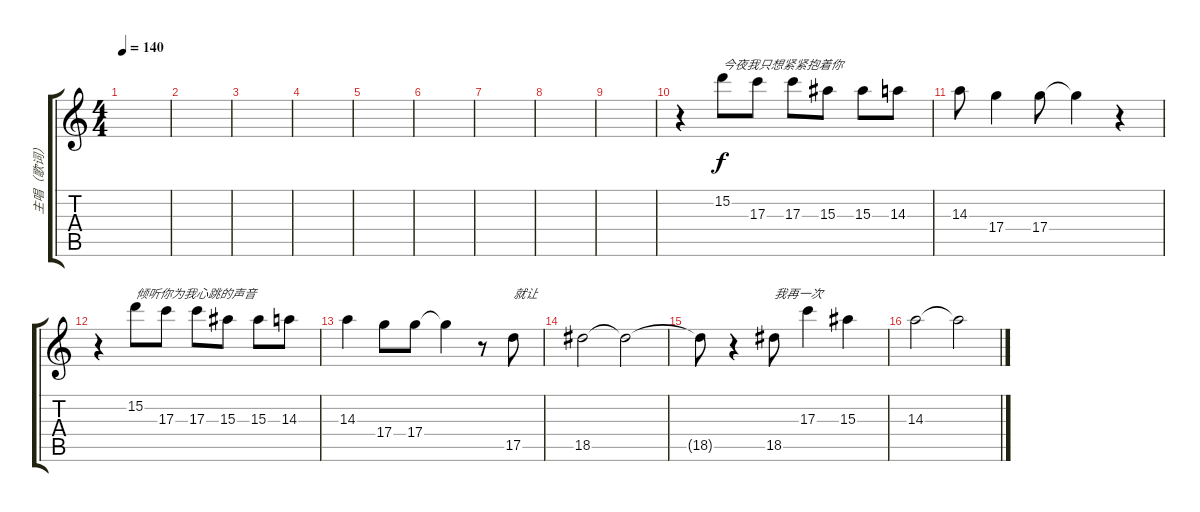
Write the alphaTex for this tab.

\track ("主唱（歌词）" "主唱（歌词）") {instrument acousticguitarnylon}
\staff {score tabs}
\tuning (E4 B3 G3 D3 A2 E2) {hide}
\ts (4 4)
\tempo 140
\clef g2
\ks c
|
|
|
|
|
|
|
|
|
r.4 15.2.8{txt "今夜我只想紧紧抱着你 "} 17.3.8 17.3.8 15.3.8 15.3.8 14.3.8 |
14.3.8 17.4.4 17.4.8 17.4{t}.4 r.4 |
r.4 15.2.8{txt "倾听你为我心跳的声音 "} 17.3.8 17.3.8 15.3.8 15.3.8 14.3.8 |
14.3.4 17.4.8 17.4.8 17.4{t}.4 r.8 17.5.8{txt "就让"} |
18.5.2 18.5{t}.2 |
18.5{t}.8 r.4 18.5.8{txt "我再一次"} 17.3.4 15.3.4 |
14.3.2 14.3{t}.2
